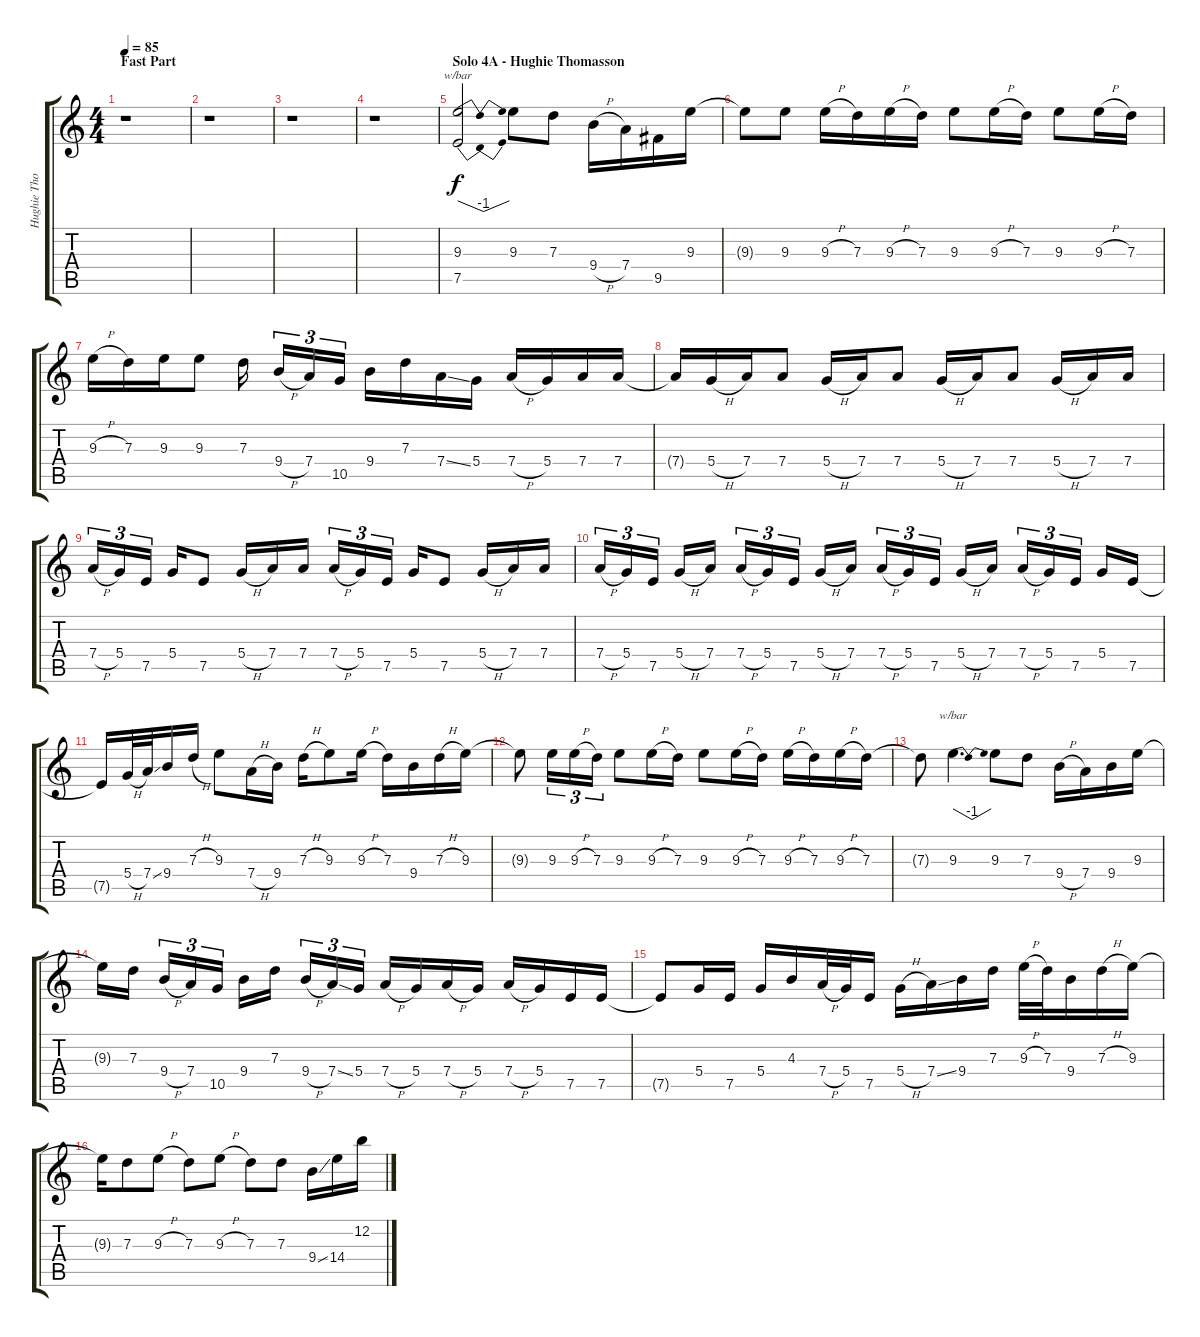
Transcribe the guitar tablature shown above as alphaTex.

\track ("Hughie Thomasson Solo" "Hughie Tho") {instrument overdrivenguitar}
\staff {score tabs}
\tuning (E4 B3 G3 D3 A2 E2) {hide}
\ts (4 4)
\section ("" "Fast Part")
\tempo 85
\clef g2
\ks c
r.1{dy f} |
r.1 |
r.1 |
r.1 |
\section ("" "Solo 4A - Hughie Thomasson")
(9.3 7.5).2{tbe (dip default 0 0 30 -4 60 0)} 9.3.8 7.3.8 9.4{h}.16 7.4.16 9.5.16 9.3.16 |
9.3{t}.8 9.3.8 9.3{h}.16 7.3.16 9.3{h}.16 7.3.16 9.3.8 9.3{h}.16 7.3.16 9.3.8 9.3{h}.16 7.3.16 |
9.3{h}.16 7.3.16 9.3.16 9.3.8 7.3.16 9.4{h}.16{tu (3 2)} 7.4.16{tu (3 2)} 10.5.16{tu (3 2)} 9.4.16 7.3.16 7.4{ss}.16 5.4.16 7.4{h}.16 5.4.16 7.4.16 7.4.16 |
7.4{t}.16 5.4{h}.16 7.4.16 7.4.8 5.4{h}.16 7.4.16 7.4.8 5.4{h}.16 7.4.16 7.4.8 5.4{h}.16 7.4.16 7.4.16 |
7.4{h}.16{tu (3 2)} 5.4.16{tu (3 2)} 7.5.16{tu (3 2)} 5.4.16 7.5.8 5.4{h}.16 7.4.16 7.4.16 7.4{h}.16{tu (3 2)} 5.4.16{tu (3 2)} 7.5.16{tu (3 2)} 5.4.16 7.5.8 5.4{h}.16 7.4.16 7.4.16 |
7.4{h}.16{tu (3 2)} 5.4.16{tu (3 2)} 7.5.16{tu (3 2)} 5.4{h}.16 7.4.16 7.4{h}.16{tu (3 2)} 5.4.16{tu (3 2)} 7.5.16{tu (3 2)} 5.4{h}.16 7.4.16 7.4{h}.16{tu (3 2)} 5.4.16{tu (3 2)} 7.5.16{tu (3 2)} 5.4{h}.16 7.4.16 7.4{h}.16{tu (3 2)} 5.4.16{tu (3 2)} 7.5.16{tu (3 2)} 5.4.16 7.5.16 |
7.5{t}.16 5.4{h}.32 7.4{ss}.32 9.4.16 7.3{h}.16 9.3.8 7.4{h}.16 9.4.16 7.3{h}.16 9.3.8 9.3{h}.16 7.3.16 9.4.16 7.3{h}.16 9.3.16 |
9.3{t}.8 9.3.16{tu (3 2)} 9.3{h}.16{tu (3 2)} 7.3.16{tu (3 2)} 9.3.8 9.3{h}.16 7.3.16 9.3.8 9.3{h}.16 7.3.16 9.3{h}.16 7.3.16 9.3{h}.16 7.3.16 |
7.3{t}.8 9.3.4{d tbe (dip default 0 0 30 -4 60 0)} 9.3.8 7.3.8 9.4{h}.16 7.4.16 9.4.16 9.3.16 |
9.3{t}.16 7.3.16 9.4{h}.16{tu (3 2)} 7.4.16{tu (3 2)} 10.5.16{tu (3 2)} 9.4.16 7.3.16 9.4{h}.16{tu (3 2)} 7.4{ss}.16{tu (3 2)} 5.4.16{tu (3 2)} 7.4{h}.16 5.4.16 7.4{h}.16 5.4.16 7.4{h}.16 5.4.16 7.5.16 7.5.16 |
7.5{t}.8 5.4.16 7.5.16 5.4.16 4.3.16 7.4{h}.32 5.4.32 7.5.16 5.4{h}.16 7.4{ss}.16 9.4.16 7.3.16 9.3{h}.32 7.3.32 9.4.16 7.3{h}.16 9.3.16 |
9.3{t}.16 7.3.8 9.3{h}.8 7.3.8 9.3{h}.8 7.3.8 7.3.8 9.4{ss}.16 14.4.16 12.2.16
